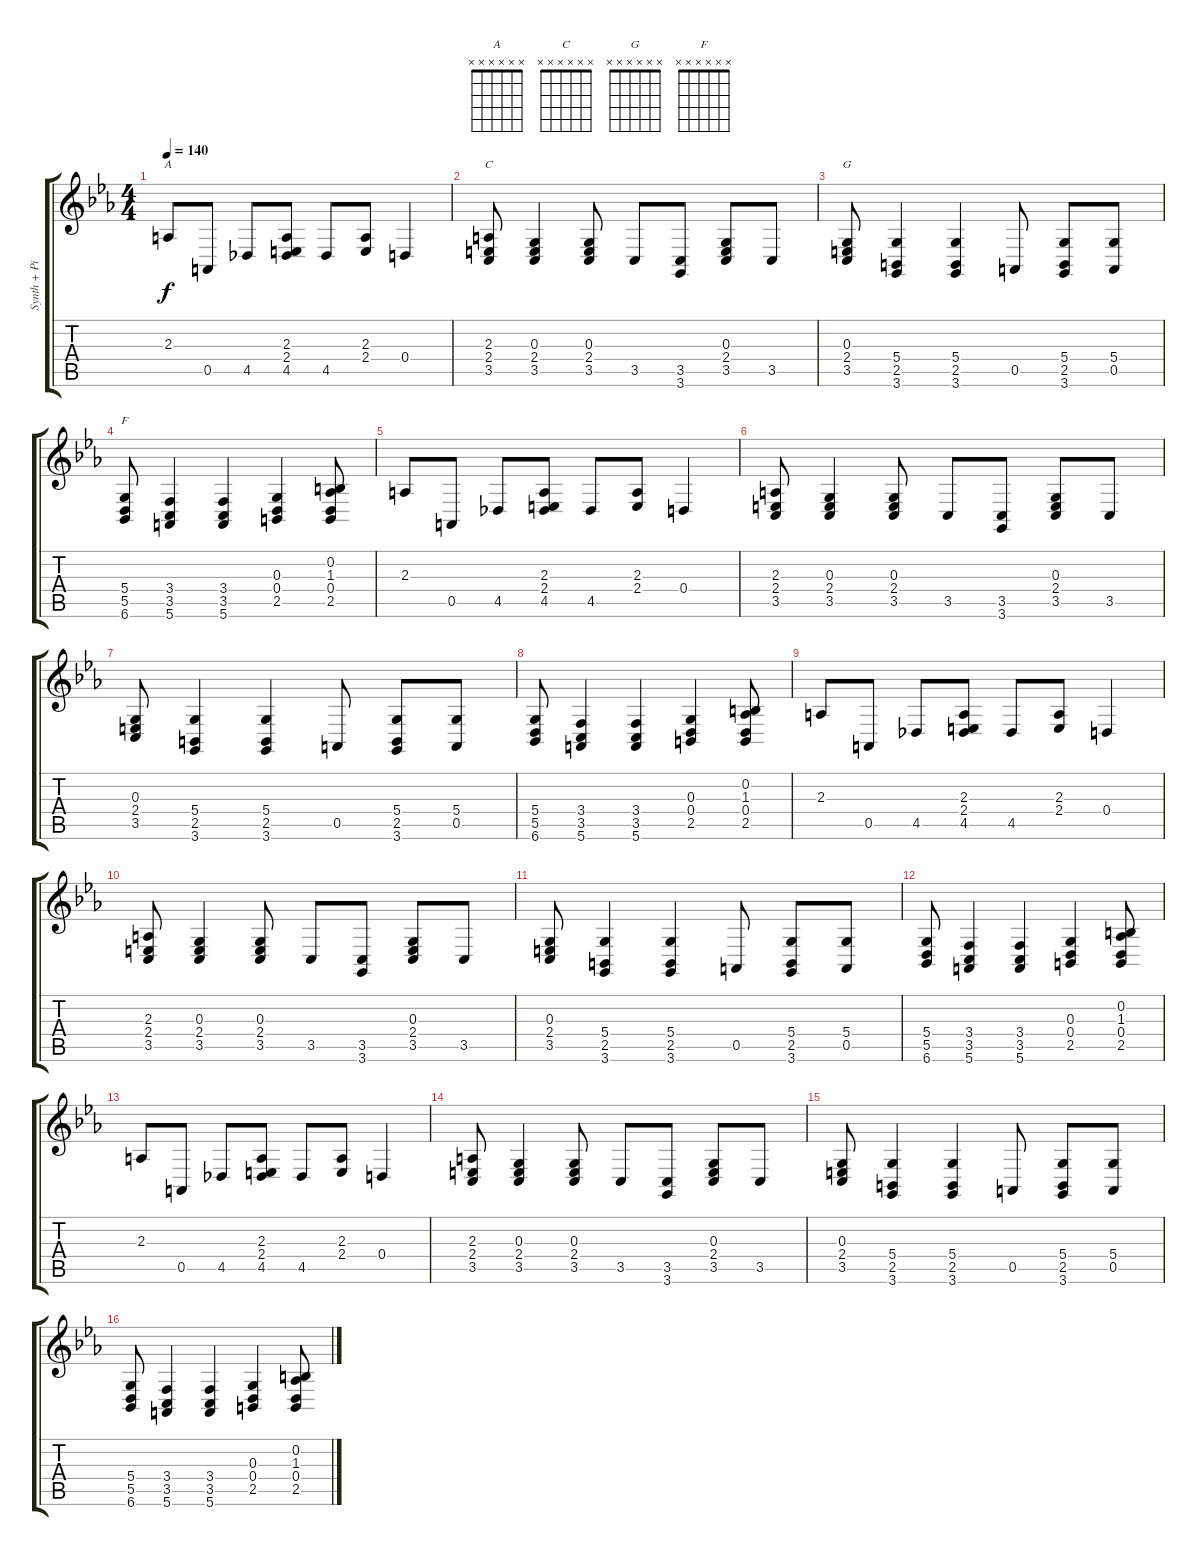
\track ("Synth + Piano RH - Elton John" "Synth + Pi") {instrument acousticgrandpiano}
\staff {score tabs}
\tuning (E4 B3 G3 D3 A2 E2) {hide}
\chord ("A" x x x x x x)
\chord ("C" x x x x x x)
\chord ("G" x x x x x x)
\chord ("F" x x x x x x)
\ts (4 4)
\tempo 140
\clef g2
\ks cminor
2.3.8{ch "A" dy f} 0.5.8 4.5.8 (2.3 2.4 4.5).8 4.5.8 (2.3 2.4).8 0.4.4 |
(2.3 2.4 3.5).8{ch "C"} (0.3 2.4 3.5).4 (0.3 2.4 3.5).8 3.5.8 (3.5 3.6).8 (0.3 2.4 3.5).8 3.5.8 |
(0.3 2.4 3.5).8{ch "G"} (5.4 2.5 3.6).4 (5.4 2.5 3.6).4 0.5.8 (5.4 2.5 3.6).8 (5.4 0.5).8 |
(5.4 5.5 6.6).8{ch "F"} (3.4 3.5 5.6).4 (3.4 3.5 5.6).4 (0.3 0.4 2.5).4 (0.2 1.3 0.4 2.5).8 |
2.3.8 0.5.8 4.5.8 (2.3 2.4 4.5).8 4.5.8 (2.3 2.4).8 0.4.4 |
(2.3 2.4 3.5).8 (0.3 2.4 3.5).4 (0.3 2.4 3.5).8 3.5.8 (3.5 3.6).8 (0.3 2.4 3.5).8 3.5.8 |
(0.3 2.4 3.5).8 (5.4 2.5 3.6).4 (5.4 2.5 3.6).4 0.5.8 (5.4 2.5 3.6).8 (5.4 0.5).8 |
(5.4 5.5 6.6).8 (3.4 3.5 5.6).4 (3.4 3.5 5.6).4 (0.3 0.4 2.5).4 (0.2 1.3 0.4 2.5).8 |
2.3.8 0.5.8 4.5.8 (2.3 2.4 4.5).8 4.5.8 (2.3 2.4).8 0.4.4 |
(2.3 2.4 3.5).8 (0.3 2.4 3.5).4 (0.3 2.4 3.5).8 3.5.8 (3.5 3.6).8 (0.3 2.4 3.5).8 3.5.8 |
(0.3 2.4 3.5).8 (5.4 2.5 3.6).4 (5.4 2.5 3.6).4 0.5.8 (5.4 2.5 3.6).8 (5.4 0.5).8 |
(5.4 5.5 6.6).8 (3.4 3.5 5.6).4 (3.4 3.5 5.6).4 (0.3 0.4 2.5).4 (0.2 1.3 0.4 2.5).8 |
2.3.8 0.5.8 4.5.8 (2.3 2.4 4.5).8 4.5.8 (2.3 2.4).8 0.4.4 |
(2.3 2.4 3.5).8 (0.3 2.4 3.5).4 (0.3 2.4 3.5).8 3.5.8 (3.5 3.6).8 (0.3 2.4 3.5).8 3.5.8 |
(0.3 2.4 3.5).8 (5.4 2.5 3.6).4 (5.4 2.5 3.6).4 0.5.8 (5.4 2.5 3.6).8 (5.4 0.5).8 |
(5.4 5.5 6.6).8 (3.4 3.5 5.6).4 (3.4 3.5 5.6).4 (0.3 0.4 2.5).4 (0.2 1.3 0.4 2.5).8
